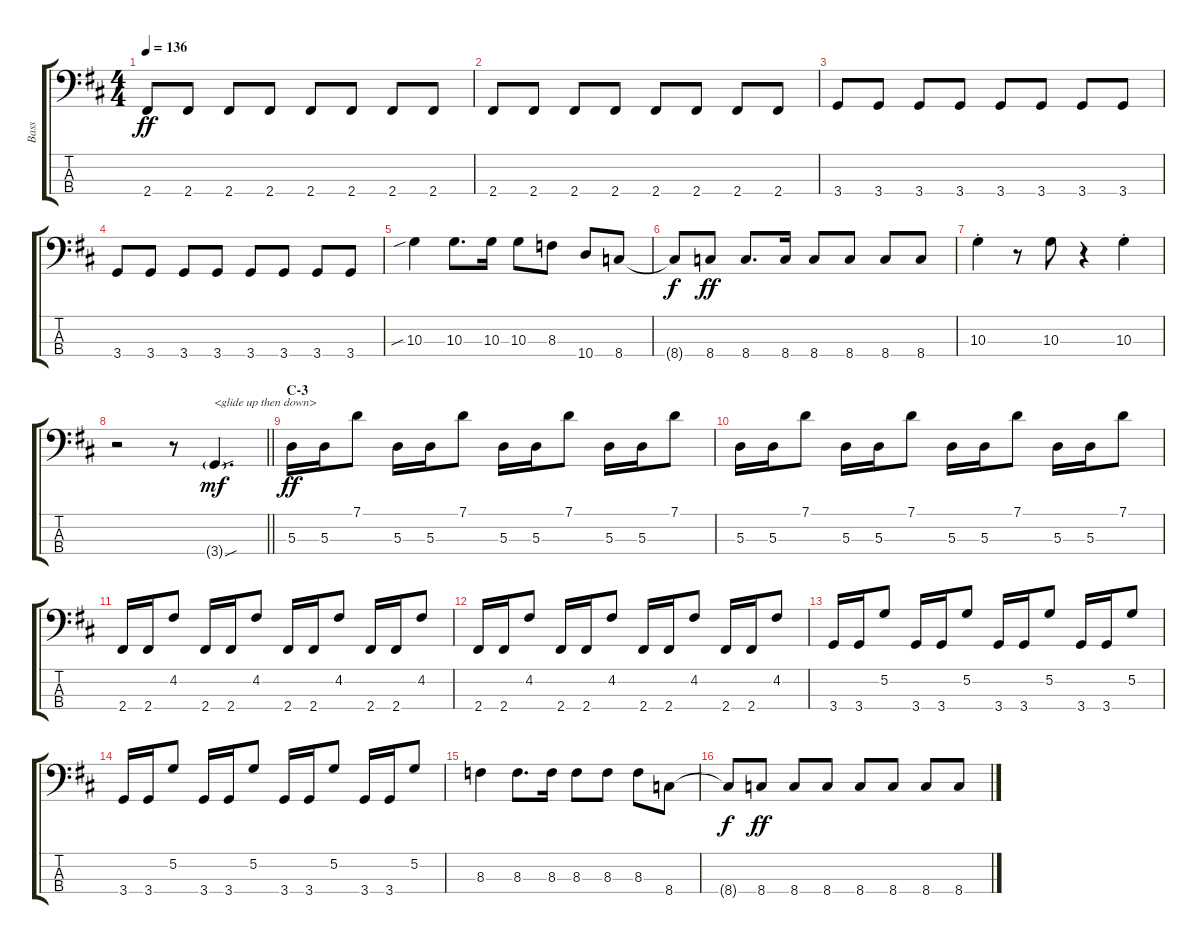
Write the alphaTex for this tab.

\track ("Bass" "Bass") {instrument electricbasspick}
\staff {score tabs}
\tuning (G2 D2 A1 E1) {hide}
\ts (4 4)
\tempo 136
\clef f4
\ks d
2.4.8{dy ff} 2.4.8 2.4.8 2.4.8 2.4.8 2.4.8 2.4.8 2.4.8 |
2.4.8 2.4.8 2.4.8 2.4.8 2.4.8 2.4.8 2.4.8 2.4.8 |
3.4.8 3.4.8 3.4.8 3.4.8 3.4.8 3.4.8 3.4.8 3.4.8 |
3.4.8 3.4.8 3.4.8 3.4.8 3.4.8 3.4.8 3.4.8 3.4.8 |
10.3{sib}.4 10.3.8{d} 10.3.16 10.3.8 8.3.8 10.4.8 8.4.8 |
8.4{t}.8{dy f} 8.4.8{dy ff} 8.4.8{d} 8.4.16 8.4.8 8.4.8 8.4.8 8.4.8 |
10.3{st}.4 r.8 10.3.8 r.4 10.3{st}.4 |
\barLineRight lightlight
r.2 r.8 3.4{sou g}.4{d txt "<glide up then down>" dy mf} |
\section ("" "C-3")
5.3.16{dy ff} 5.3.16 7.1.8 5.3.16 5.3.16 7.1.8 5.3.16 5.3.16 7.1.8 5.3.16 5.3.16 7.1.8 |
5.3.16 5.3.16 7.1.8 5.3.16 5.3.16 7.1.8 5.3.16 5.3.16 7.1.8 5.3.16 5.3.16 7.1.8 |
2.4.16 2.4.16 4.2.8 2.4.16 2.4.16 4.2.8 2.4.16 2.4.16 4.2.8 2.4.16 2.4.16 4.2.8 |
2.4.16 2.4.16 4.2.8 2.4.16 2.4.16 4.2.8 2.4.16 2.4.16 4.2.8 2.4.16 2.4.16 4.2.8 |
3.4.16 3.4.16 5.2.8 3.4.16 3.4.16 5.2.8 3.4.16 3.4.16 5.2.8 3.4.16 3.4.16 5.2.8 |
3.4.16 3.4.16 5.2.8 3.4.16 3.4.16 5.2.8 3.4.16 3.4.16 5.2.8 3.4.16 3.4.16 5.2.8 |
8.3.4 8.3.8{d} 8.3.16 8.3.8 8.3.8 8.3.8 8.4.8 |
8.4{t}.8{dy f} 8.4.8{dy ff} 8.4.8 8.4.8 8.4.8 8.4.8 8.4.8 8.4.8
